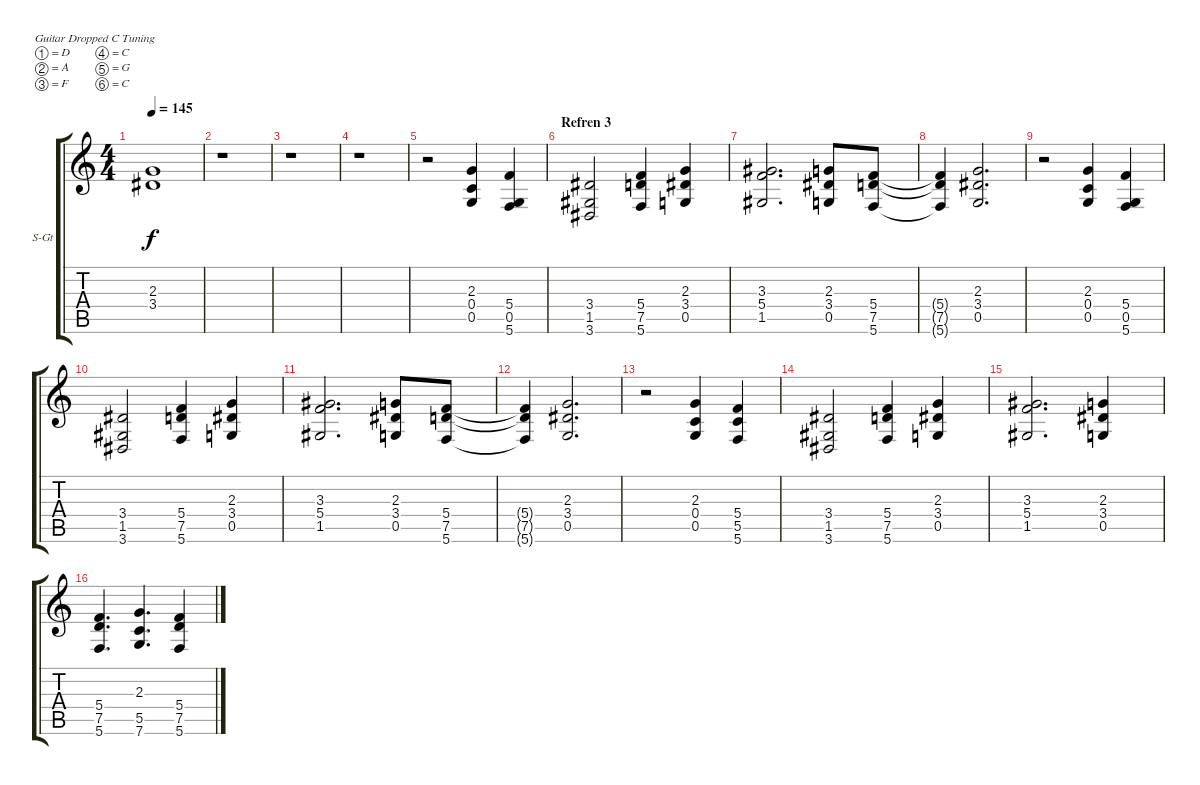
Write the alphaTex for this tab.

\bracketExtendMode groupsimilarinstruments
\firstSystemTrackNameOrientation horizontal
\otherSystemsTrackNameOrientation horizontal
\track ("Chór 1" "S-Gt") {instrument choiraahs}
\staff {score tabs}
\tuning (D4 A3 F3 C3 G2 C2)
\displaytranspose 12
\ts (4 4)
\tempo 145
\clef g2
\ks c
(2.3{t} 3.4{t}).1{dy f} |
r.1 |
r.1 |
r.1 |
r.2 (2.3 0.4 0.5).4 (5.4 0.5 5.6).4 |
\section ("" "Refren 3")
(3.4 1.5 3.6).2 (5.4 7.5 5.6).4 (2.3 3.4 0.5).4 |
(3.3 5.4 1.5).2{d} (2.3 3.4 0.5).8 (5.4 7.5 5.6).8 |
(5.4{t} 7.5{t} 5.6{t}).4 (2.3 3.4 0.5).2{d} |
r.2 (2.3 0.4 0.5).4 (5.4 0.5 5.6).4 |
(3.4 1.5 3.6).2 (5.4 7.5 5.6).4 (2.3 3.4 0.5).4 |
(3.3 5.4 1.5).2{d} (2.3 3.4 0.5).8 (5.4 7.5 5.6).8 |
(5.4{t} 7.5{t} 5.6{t}).4 (2.3 3.4 0.5).2{d} |
r.2 (2.3 0.4 0.5).4 (5.4 5.5 5.6).4 |
(3.4 1.5 3.6).2 (5.4 7.5 5.6).4 (2.3 3.4 0.5).4 |
(3.3 5.4 1.5).2{d} (2.3 3.4 0.5).4 |
(5.4 7.5 5.6).4{d} (2.3 5.5 7.6).4{d} (5.4 7.5 5.6).4
